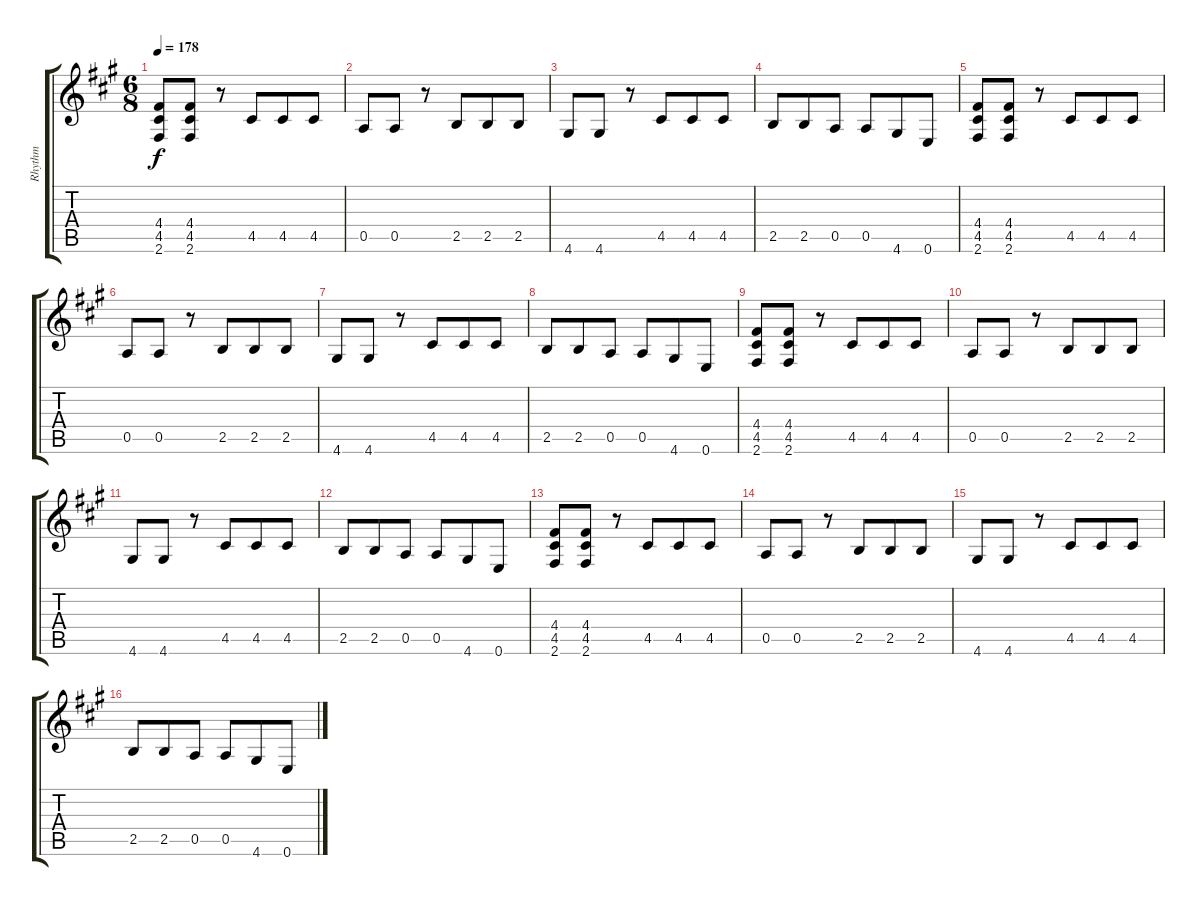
\track ("Rhythm" "Rhythm") {instrument distortionguitar}
\staff {score tabs}
\tuning (E4 B3 G3 D3 A2 E2) {hide}
\ts (6 8)
\tempo 178
\clef g2
\ks a
(4.4 4.5 2.6).8{dy f} (4.4 4.5 2.6).8 r.8 4.5.8 4.5.8 4.5.8 |
0.5.8 0.5.8 r.8 2.5.8 2.5.8 2.5.8 |
4.6.8 4.6.8 r.8 4.5.8 4.5.8 4.5.8 |
2.5.8 2.5.8 0.5.8 0.5.8 4.6.8 0.6.8 |
(4.4 4.5 2.6).8 (4.4 4.5 2.6).8 r.8 4.5.8 4.5.8 4.5.8 |
0.5.8 0.5.8 r.8 2.5.8 2.5.8 2.5.8 |
4.6.8 4.6.8 r.8 4.5.8 4.5.8 4.5.8 |
2.5.8 2.5.8 0.5.8 0.5.8 4.6.8 0.6.8 |
(4.4 4.5 2.6).8 (4.4 4.5 2.6).8 r.8 4.5.8 4.5.8 4.5.8 |
0.5.8 0.5.8 r.8 2.5.8 2.5.8 2.5.8 |
4.6.8 4.6.8 r.8 4.5.8 4.5.8 4.5.8 |
2.5.8 2.5.8 0.5.8 0.5.8 4.6.8 0.6.8 |
(4.4 4.5 2.6).8 (4.4 4.5 2.6).8 r.8 4.5.8 4.5.8 4.5.8 |
0.5.8 0.5.8 r.8 2.5.8 2.5.8 2.5.8 |
4.6.8 4.6.8 r.8 4.5.8 4.5.8 4.5.8 |
2.5.8 2.5.8 0.5.8 0.5.8 4.6.8 0.6.8
